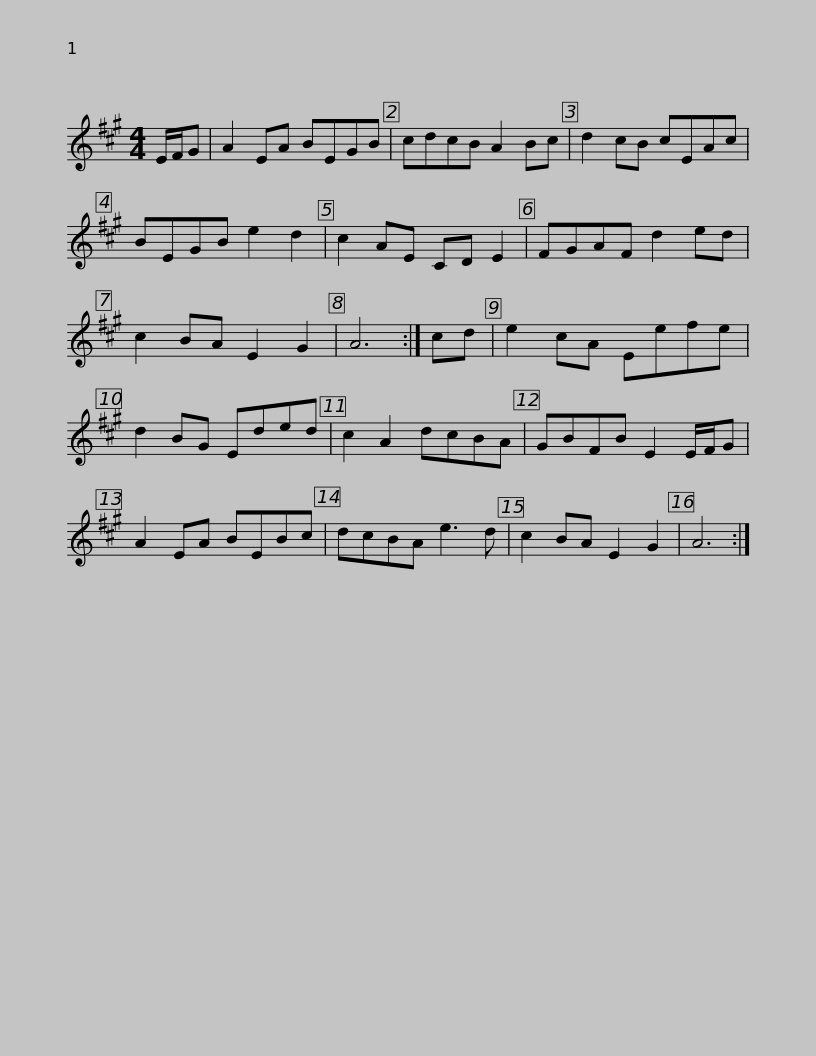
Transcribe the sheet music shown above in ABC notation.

X:1
L:1/8
M:4/4
I:linebreak $
K:A
V:1 treble
V:1
 E/F/G | A2 EA BEGB | cdcB A2 Bc | d2 cB cEAc | BEGB e2 d2 | %5
 c2 AE CD E2 | FGAF d2 ed |$ c2 BA E2 G2 | A6 :| cd | %10
 e2 cA Eefe | d2 BG Eded | c2 A2 dcBA | GBFB E2 E/F/G |$ A2 EA BEBc | %15
 dcBA e3 d | c2 BA E2 G2 | A6 :| %18
